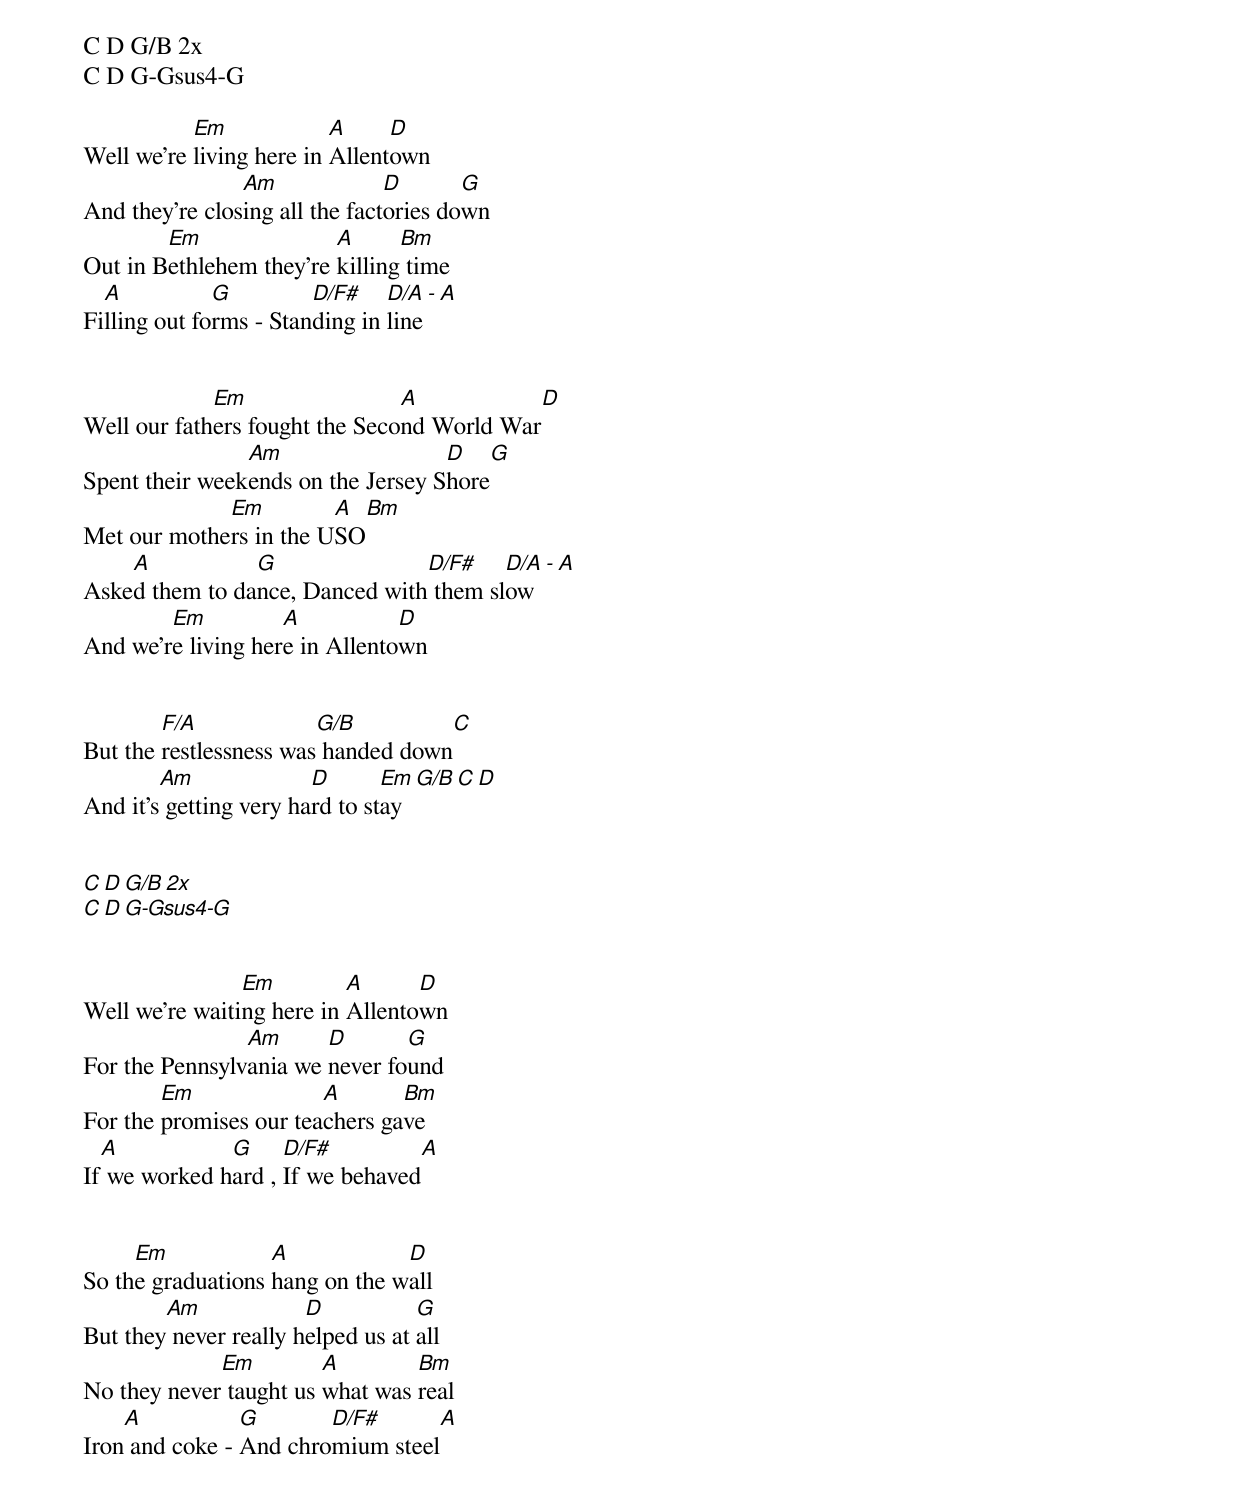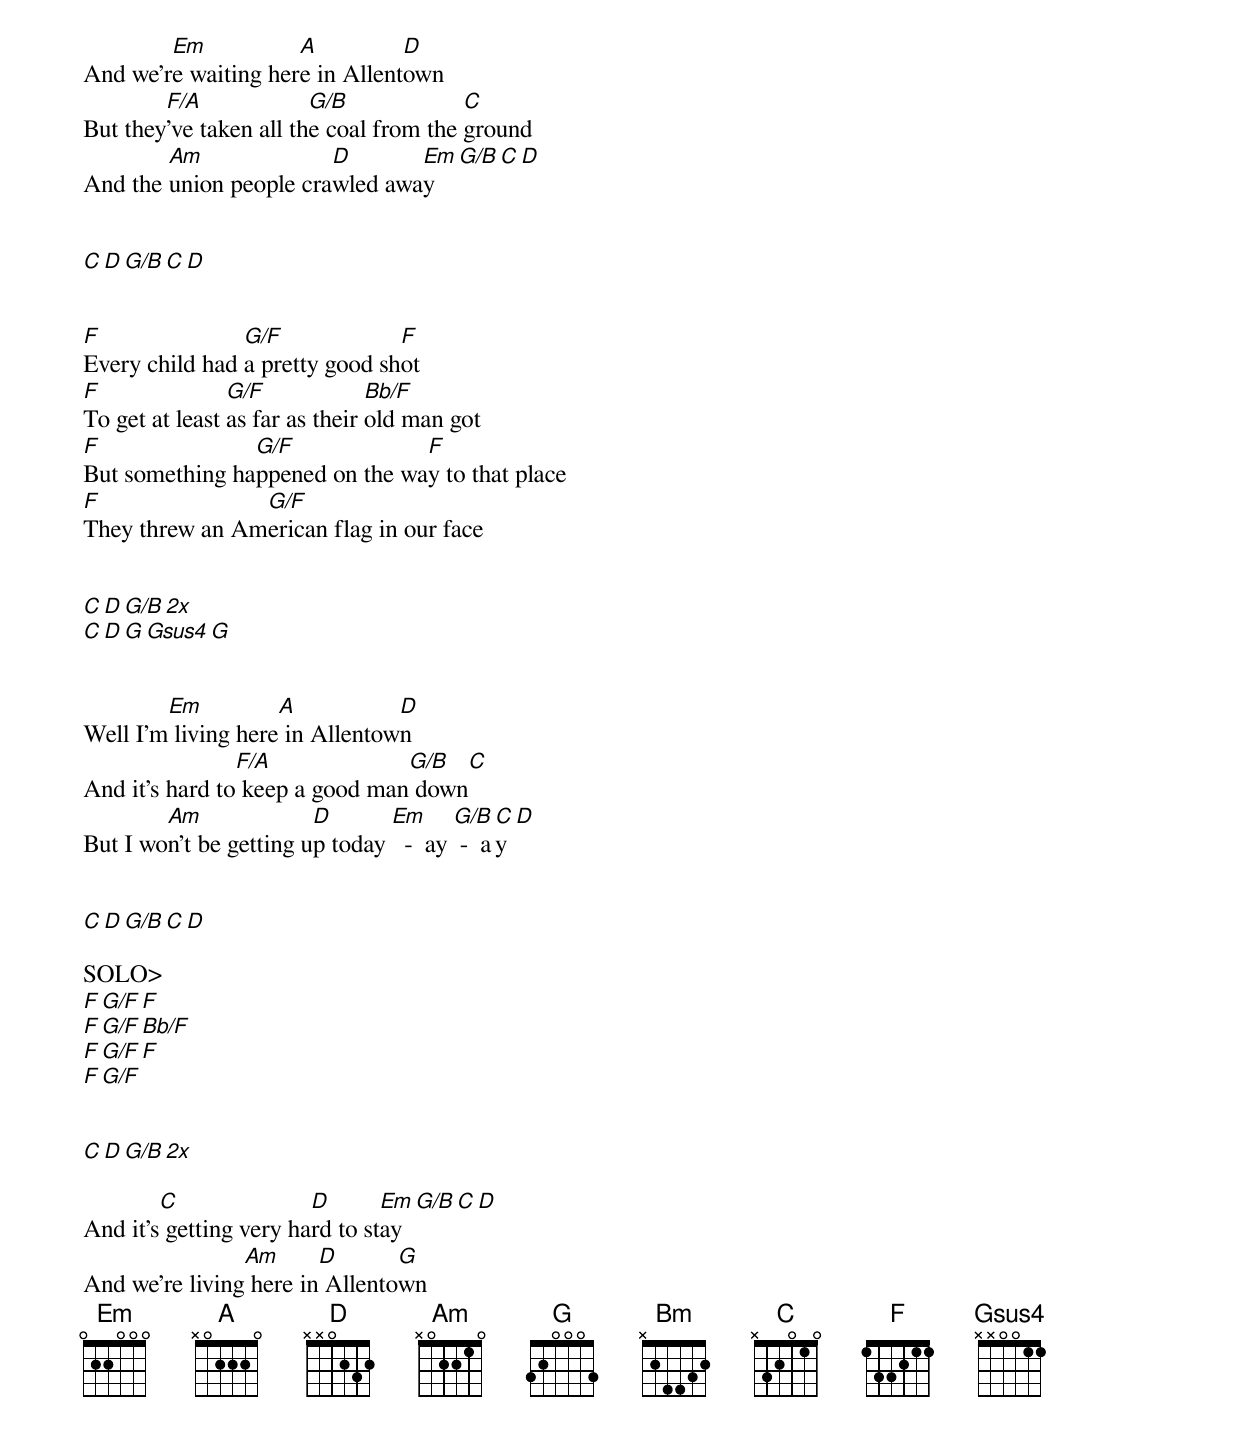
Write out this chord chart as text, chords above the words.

C D G/B 2x
C D G-Gsus4-G

	   Em	          A	D
Well we're living here in Allentown
		Am		D	G
And they're closing all the factories down
	Em               A	Bm
Out in Bethlehem they're killing time
  A	      G 	D/F#	D/A - A
Filling out forms - Standing in line


	     Em			A		D
Well our fathers fought the Second World War
		Am		    D	G
Spent their weekends on the Jersey Shore
	     Em		A   Bm
Met our mothers in the USO
    A		G		D/F#	D/A - A
Asked them to dance, Danced with them slow
	Em	    A		D
And we're living here in Allentown


	F/A		G/B		C
But the restlessness was handed down
	Am		D	Em	G/B  C  D
And it's getting very hard to stay


C D G/B 2x
C D G-Gsus4-G


		Em	   A	  D
Well we're waiting here in Allentown
		Am	D	G
For the Pennsylvania we never found
	Em		A	Bm
For the promises our teachers gave
  A	      G	    D/F#	 A
If we worked hard , If we behaved


     Em		   A		D
So the graduations hang on the wall
	Am	       D	   G
But they never really helped us at all
	     Em		A 	 Bm
No they never taught us what was real
    A		G	D/F# 	    A
Iron and coke - And chromium steel


	Em           A		D
And we're waiting here in Allentown
	F/A		G/B		C
But they've taken all the coal from the ground
	Am		D	Em	G/B  C  D
And the union people crawled away


C D G/B C D


F		G/F		F
Every child had a pretty good shot
F		G/F		Bb/F
To get at least as far as their old man got
F		G/F		F
But something happened on the way to that place
F		G/F
They threw an American flag in our face


C D G/B 2x
C D G Gsus4 G


	Em	    A		D
Well I'm living here in Allentown
		F/A		G/B	C
And it's hard to keep a good man down
	Am		D	Em	G/B  C  D
But I won't be getting up today   -  ay  -  ay


C D G/B C D

SOLO>
F  G/F  F
F  G/F  Bb/F
F  G/F  F
F  G/F


C D G/B 2x

	C		D	Em	G/B  C  D
And it's getting very hard to stay
		Am	D	G
And we're living here in Allentown
